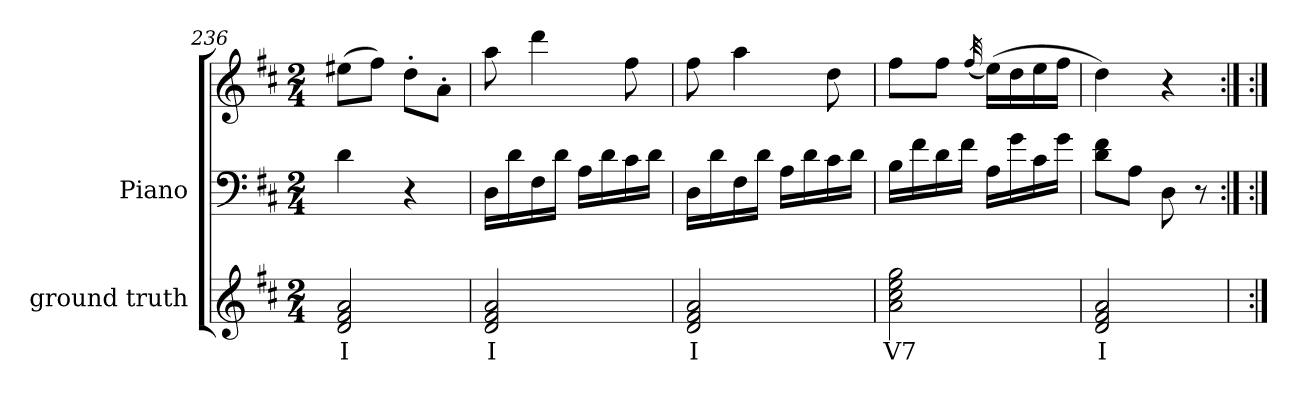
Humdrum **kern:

**kern	**text	**kern	**kern
*part2	*part2	*part1	*part1
*staff3	*staff3	*staff2	*staff1
*I"ground truth	*	*I"Piano	*
*	*	*I'Pno.	*
*	*	*clefF4	*clefG2
*k[f#c#]	*	*k[f#c#]	*k[f#c#]
*D:	*	*D:	*D:
*M2/4	*	*M2/4	*M2/4
=236	=236	=236	=236
2d 2f# 2a	I	4d\	(>8ee#X\L
.	.	.	8ff#\J)
.	.	4r	8dd'\L
.	.	.	8a'\J
!!LO:LB:g=z
=237	=237	=237	=237
2d 2f# 2a	I	16D\LL	8aa\
.	.	16d\	.
.	.	16F#\	4ddd\
.	.	16d\JJ	.
.	.	16A\LL	.
.	.	16d\	.
.	.	16c#\	8ff#\
.	.	16d\JJ	.
=238	=238	=238	=238
2d 2f# 2a	I	16D\LL	8ff#\
.	.	16d\	.
.	.	16F#\	4aa\
.	.	16d\JJ	.
.	.	16A\LL	.
.	.	16d\	.
.	.	16c#\	8dd\
.	.	16d\JJ	.
=239	=239	=239	=239
2a 2cc# 2ee 2gg	V7	16B\LL	8ff#\L
.	.	16f#\	.
.	.	16d\	8ff#\J
.	.	16f#\JJ	.
.	.	.	(<32qff#/
.	.	16A\LL	(>16ee\LL)
.	.	16g\	16dd\
.	.	16c#\	16ee\
.	.	16g\JJ	16ff#\JJ
=240	=240	=240	=240
2d 2f# 2a	I	8d\ 8f#\L	4dd\)
.	.	8A\J	.
.	.	8D\	4r
.	.	8r	.
=	=:|!	=:|!	=:|!
*-	*-	*-	*-
